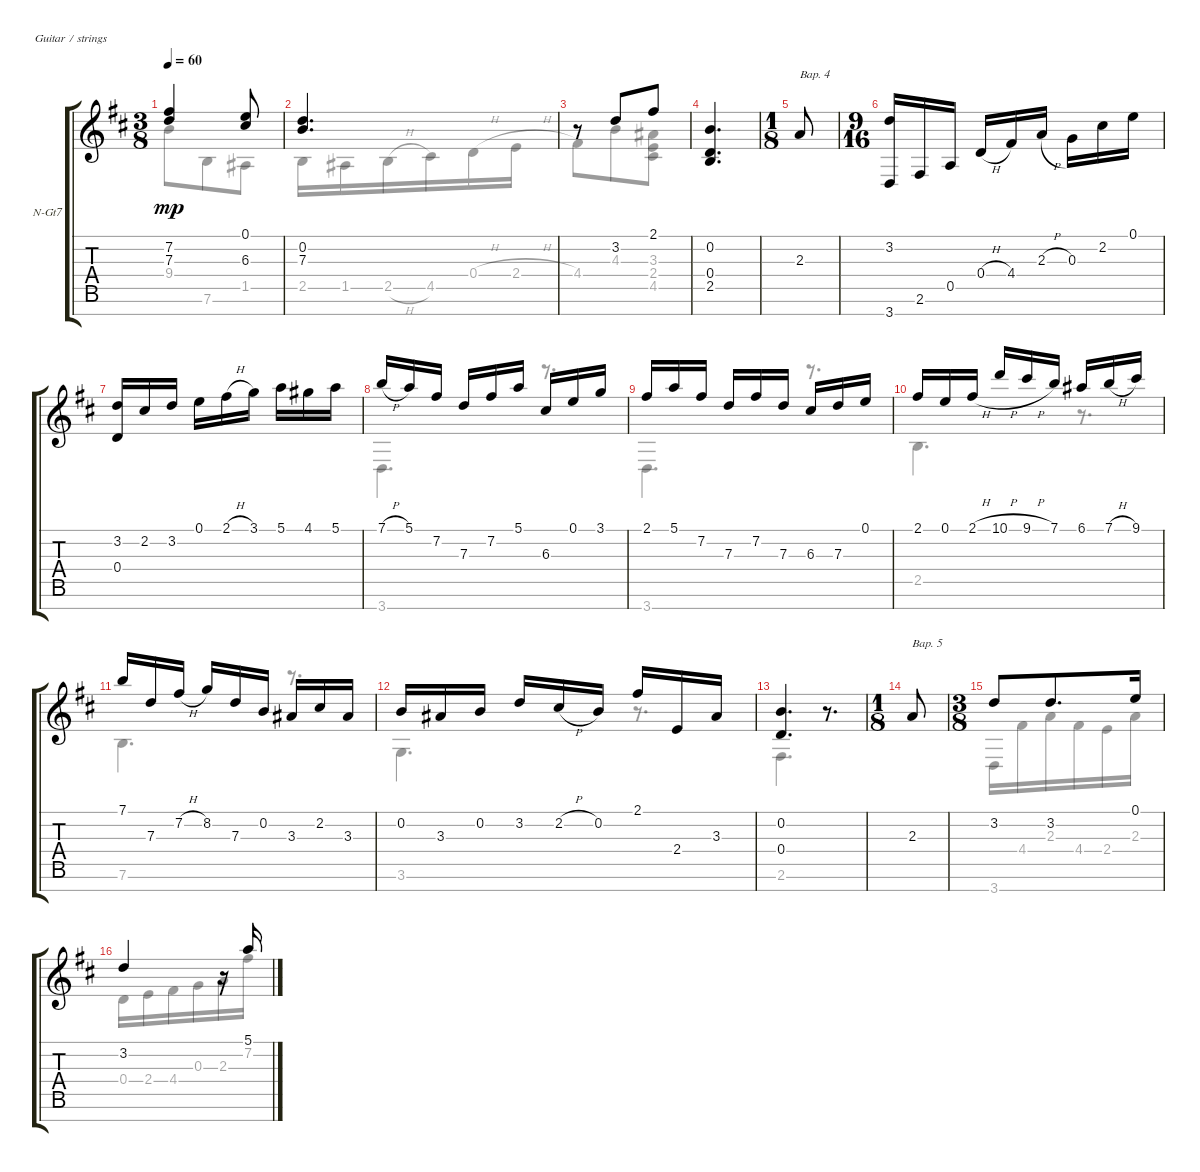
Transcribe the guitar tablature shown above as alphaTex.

\defaultSystemsLayout 4
\bracketExtendMode groupsimilarinstruments
\firstSystemTrackNameOrientation horizontal
\otherSystemsTrackNameOrientation horizontal
\track ("Nylon Guitar" "N-Gt7") {instrument acousticguitarnylon}
\staff {score tabs}
\tuning (E4 B3 G3 D3 A2 E2 B1)
\voice
\ts (3 8)
\tempo 60
\clef g2
\ks d
(7.2 7.3).4{dy mp} (6.3 0.1).8 |
(0.2 7.3).4{d} |
r.8 3.2.8 2.1.8 |
(0.4 2.5 0.2).4{d} |
\ts (1 8)
2.3.8{txt "Вар. 4"} |
\ts (9 16)
(3.2 3.7).16 2.6.16 0.5.16 0.4{h}.16 4.4.16 2.3{h}.16 0.3.16 2.2.16 0.1.16 |
(3.2 0.4).16 2.2.16 3.2.16 0.1.16 2.1{h}.16 3.1.16 5.1.16 4.1.16 5.1.16 |
7.1{h}.16 5.1.16 7.2.16 7.3.16 7.2.16 5.1.16 6.3.16 0.1.16 3.1.16 |
2.1.16 5.1.16 7.2.16 7.3.16 7.2.16 7.3.16 6.3.16 7.3.16 0.1.16 |
2.1.16 0.1.16 2.1{h}.16 10.1{h}.16 9.1{h}.16 7.1.16 6.1.16 7.1{h}.16 9.1.16 |
7.1.16 7.3.16 7.2{h}.16 8.2.16 7.3.16 0.2.16 3.3.16 2.2.16 3.3.16 |
0.2.16 3.3.16 0.2.16 3.2.16 2.2{h}.16 0.2.16 2.1.16 2.4.16 3.3.16 |
(0.4 0.2).4{d} r.8{d} |
\ts (1 8)
2.3.8{txt "Вар. 5"} |
\ts (3 8)
3.2.8 3.2.8{d} 0.1.16 |
3.2.4 r.16 5.1.16
\voice
\clef g2
\ottava regular
\simile none
\ks d
9.4.8{dy mp} 7.6.8 1.5.8 |
2.5.16 1.5.16 2.5{h}.16 4.5.16 0.4{h}.16 2.4{h}.16 |
4.4.8 4.3.8 (3.3 2.4 4.5).8 |
|
|
|
|
3.7.4{d} r.8{d} |
3.7.4{d} r.8{d} |
2.5.4{d} r.8{d} |
7.6.4{d} r.8{d} |
3.6.4{d} r.8{d} |
2.6.4{d} r.8{d} |
|
3.7.16 4.4.16 2.3.16 4.4.16 2.4.16 2.3.16 |
0.4.16 2.4.16 4.4.16 0.3.16 2.3.16 7.2.16
